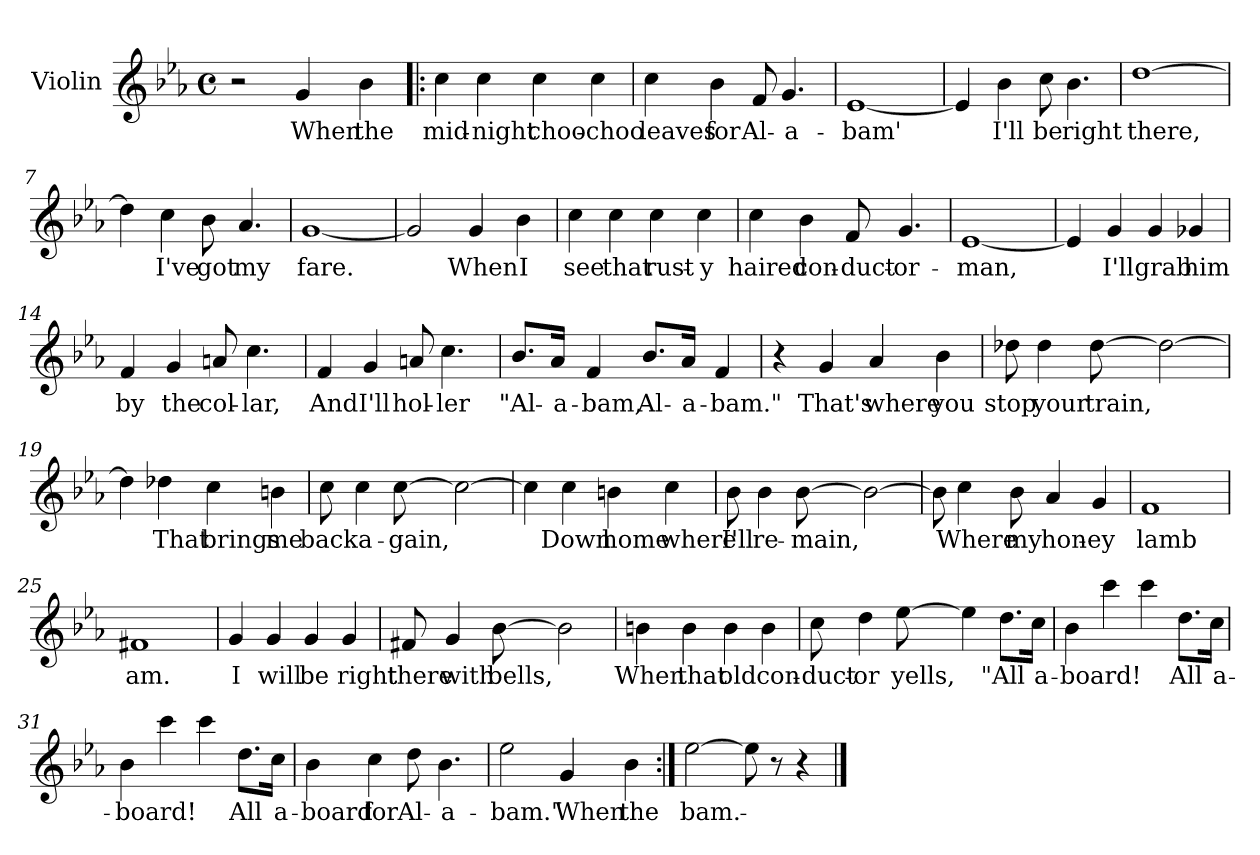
**kern	**text
*part1	*part1
*staff1	*staff1
*I"Violin	*
*I'Vln	*
*clefG2	*
*k[b-e-a-]	*
*E-:	*
*M4/4	*
*met(c)	*
=1	=1
2r	.
4g/	When
4b-\	the
=2!|:	=2!|:
4cc\	mid-
4cc\	-night
4cc\	choo-
4cc\	-choo
=3	=3
4cc\	leaves
4b-\	for
8f/	Al-
4.g/	-a-
=4	=4
[1e-	-bam'
!!LO:LB:g=z
=5	=5
4e-/]	.
4b-\	I'll
8cc\	be
4.b-\	right
=6	=6
[1dd	there,
=7	=7
4dd\]	.
4cc\	I've
8b-\	got
4.a-/	my
=8	=8
[1g	fare.
!!LO:LB:g=z
=9	=9
2g/]	.
4g/	When
4b-\	I
=10	=10
4cc\	see
4cc\	that
4cc\	rust-
4cc\	-y
=11	=11
4cc\	haired
4b-\	con-
8f/	-duct-
4.g/	-or-
=12	=12
[1e-	-man,
!!LO:LB:g=z
=13	=13
4e-/]	.
4g/	I'll
4g/	grab
4g-X/	him
=14	=14
4f/	by
4g/	the
8an/	col-
4.cc\	-lar,
=15	=15
4f/	And
4g/	I'll
8an/	hol-
4.cc\	-ler
=16	=16
8.b-/L	"Al-
16a-/Jk	-a-
4f/	-bam,
8.b-/L	Al-
16a-/Jk	-a-
4f/	-bam."
!!LO:LB:g=z
=17	=17
4r	.
4g/	That's
4a-/	where
4b-\	you
=18	=18
8dd-X\	stop
4dd-\	your
[8dd-\	train,
2dd-\_	.
=19	=19
4dd-\]	.
4dd-X\	That
4cc\	brings
4bn\	me
=20	=20
8cc\	back
4cc\	a-
[8cc\	-gain,
2cc\_	.
!!LO:LB:g=z
=21	=21
4cc\]	.
4cc\	Down
4bn\	home
4cc\	where
=22	=22
8b-\	I'll
4b-\	re-
[8b-\	-main,
2b-\_	.
=23	=23
8b-\]	.
4cc\	Where
8b-\	my
4a-/	hon-
4g/	-ey
=24	=24
1f	lamb
=25	=25
1f#X	am.
!!LO:LB:g=z
=26	=26
4g/	I
4g/	will
4g/	be
4g/	right
=27	=27
8f#X/	there
4g/	with
[8b-\	bells,
2b-\]	.
=28	=28
4bn\	When
4b\	that
4b\	old
4b\	con-
=29	=29
8cc\	-duct-
4dd\	-or
[8ee-\	yells,
4ee-\]	.
8.dd\L	"All
16cc\Jk	a-
=30	=30
4b-\	-board!
4ccc\	.
4ccc\	.
8.dd\L	All
16cc\Jk	a-
!!LO:LB:g=z
=31	=31
4b-\	-board!
4ccc\	.
4ccc\	.
8.dd\L	All
16cc\Jk	a-
=32	=32
4b-\	-board
4cc\	for
8dd\	Al-
4.b-\	-a-
=33	=33
2ee-\	-bam."
4g/	When
4b-\	the
=34:|!	=34:|!
[2ee-\	bam.-
8ee-\]	.
8r	.
4r	.
==	==
*-	*-
